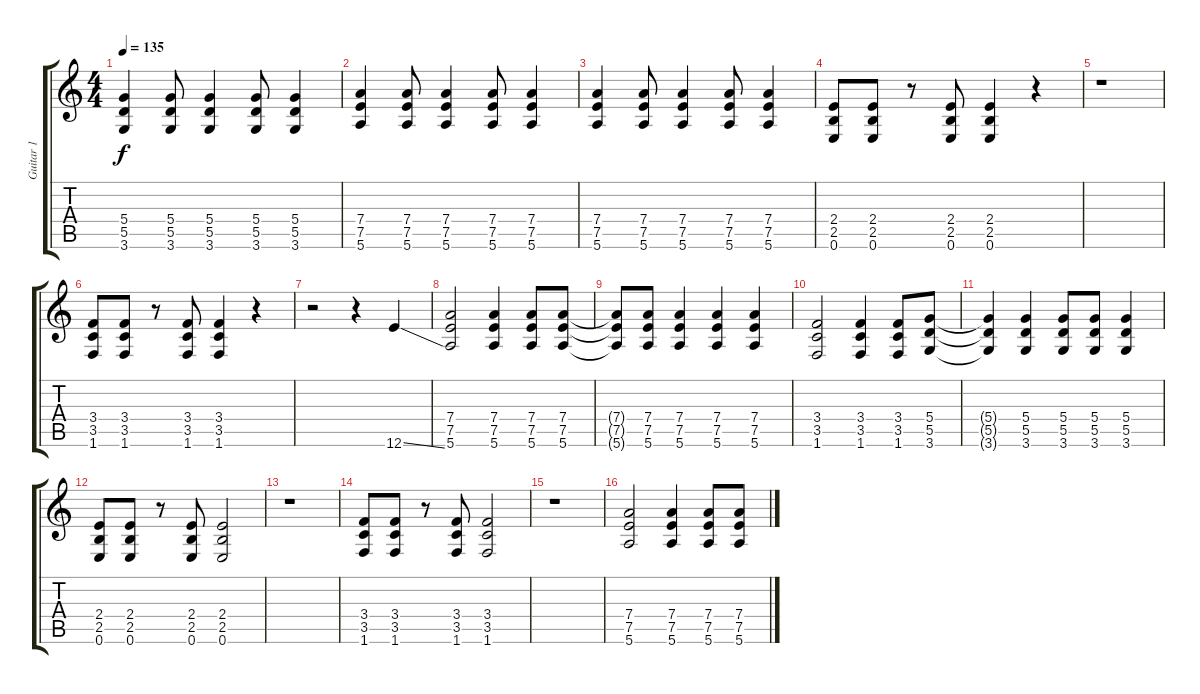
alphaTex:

\track ("Guitar 1" "Guitar 1") {instrument overdrivenguitar}
\staff {score tabs}
\tuning (E4 B3 G3 D3 A2 E2) {hide}
\ts (4 4)
\tempo 135
\clef g2
\ks c
(5.4 5.5 3.6).4{dy f} (5.4 5.5 3.6).8 (5.4 5.5 3.6).4 (5.4 5.5 3.6).8 (5.4 5.5 3.6).4 |
(7.4 7.5 5.6).4 (7.4 7.5 5.6).8 (7.4 7.5 5.6).4 (7.4 7.5 5.6).8 (7.4 7.5 5.6).4 |
(7.4 7.5 5.6).4 (7.4 7.5 5.6).8 (7.4 7.5 5.6).4 (7.4 7.5 5.6).8 (7.4 7.5 5.6).4 |
(2.4 2.5 0.6).8 (2.4 2.5 0.6).8 r.8 (2.4 2.5 0.6).8 (2.4 2.5 0.6).4 r.4 |
r.1 |
(3.4 3.5 1.6).8 (3.4 3.5 1.6).8 r.8 (3.4 3.5 1.6).8 (3.4 3.5 1.6).4 r.4 |
r.2 r.4 12.6{ss}.4 |
(7.4 7.5 5.6).2 (7.4 7.5 5.6).4 (7.4 7.5 5.6).8 (7.4 7.5 5.6).8 |
(7.4{t} 7.5{t} 5.6{t}).8 (7.4 7.5 5.6).8 (7.4 7.5 5.6).4 (7.4 7.5 5.6).4 (7.4 7.5 5.6).4 |
(3.4 3.5 1.6).2 (3.4 3.5 1.6).4 (3.4 3.5 1.6).8 (5.4 5.5 3.6).8 |
(5.4{t} 5.5{t} 3.6{t}).4 (5.4 5.5 3.6).4 (5.4 5.5 3.6).8 (5.4 5.5 3.6).8 (5.4 5.5 3.6).4 |
(2.4 2.5 0.6).8 (2.4 2.5 0.6).8 r.8 (2.4 2.5 0.6).8 (2.4 2.5 0.6).2 |
r.1 |
(3.4 3.5 1.6).8 (3.4 3.5 1.6).8 r.8 (3.4 3.5 1.6).8 (3.4 3.5 1.6).2 |
r.1 |
(7.4 7.5 5.6).2 (7.4 7.5 5.6).4 (7.4 7.5 5.6).8 (7.4 7.5 5.6).8
